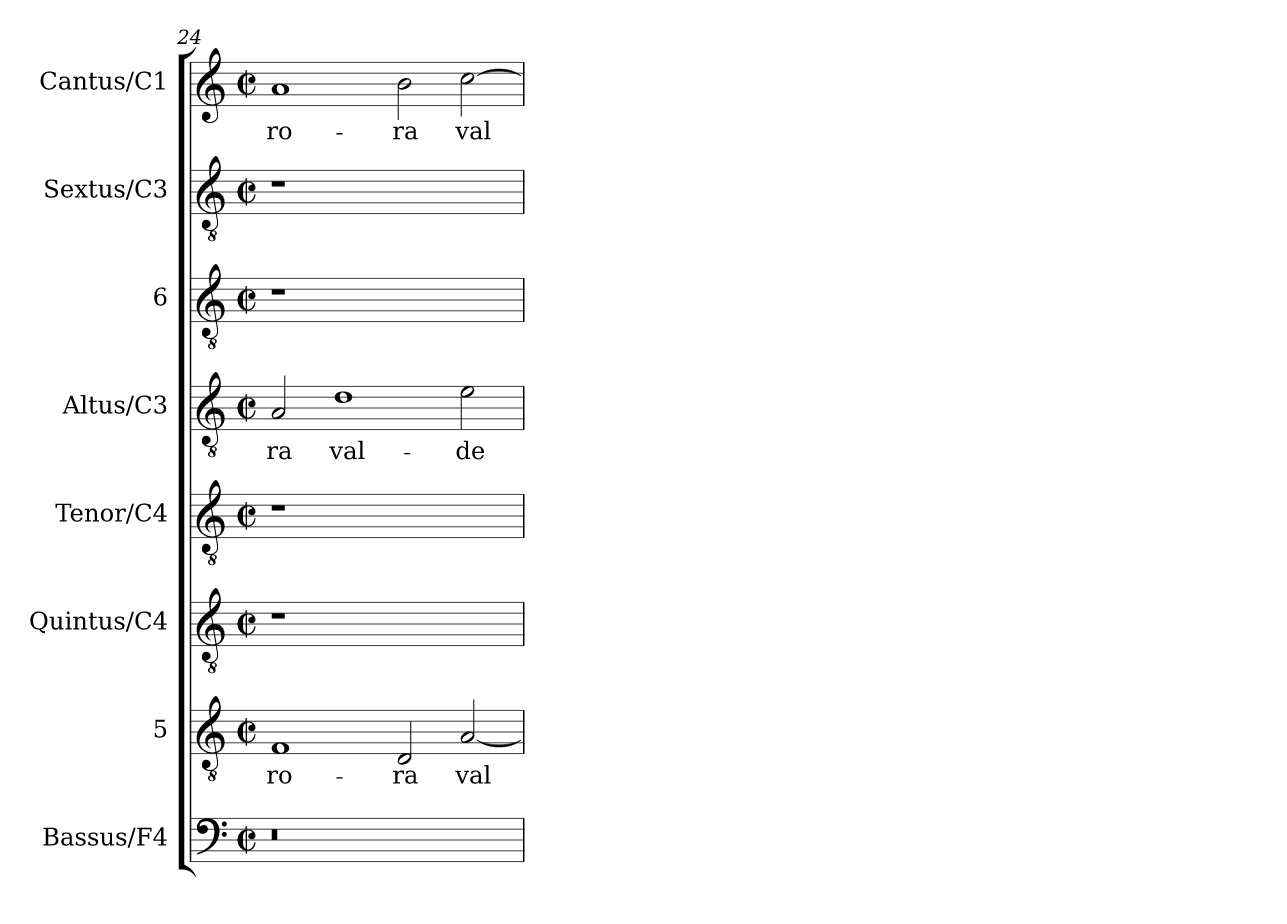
**kern	**kern	**text	**kern	**kern	**kern	**text	**kern	**kern	**kern	**text
*part8	*part7	*part7	*part6	*part5	*part4	*part4	*part3	*part2	*part1	*part1
*staff8	*staff7	*staff7	*staff6	*staff5	*staff4	*staff4	*staff3	*staff2	*staff1	*staff1
*I"Bassus/F4	*I"5	*	*I"Quintus/C4	*I"Tenor/C4	*I"Altus/C3	*	*I"6	*I"Sextus/C3	*I"Cantus/C1	*
*I'B	*	*	*	*I'T	*I'A	*	*	*	*I'C	*
*clefF4	*clefGv2	*	*clefGv2	*clefGv2	*clefGv2	*	*clefGv2	*clefGv2	*clefG2	*
*k[]	*k[]	*	*k[]	*k[]	*k[]	*	*k[]	*k[]	*k[]	*
*C:	*C:	*	*C:	*C:	*C:	*	*C:	*C:	*C:	*
*M2/2	*M2/2	*	*M2/2	*M2/2	*M2/2	*	*M2/2	*M2/2	*M2/2	*
*met(c|)	*met(c|)	*	*met(c|)	*met(c|)	*met(c|)	*	*met(c|)	*met(c|)	*met(c|)	*
=24	=24	=24	=24	=24	=24	=24	=24	=24	=24	=24
!	!	!LO:LY:b:cj	!	!	!	!LO:LY:b:cj	!	!	!	!LO:LY:b:cj
0r	1F	-ro-	1r	1r	2A/	-ra	1r	1r	1a	-ro-
!	!	!	!	!	!	!LO:LY:b:cj	!	!	!	!
.	.	.	.	.	1d	val-	.	.	.	.
!	!	!LO:LY:b:cj	!	!	!	!	!	!	!	!LO:LY:b:cj
.	2D/	-ra	1ryy	1ryy	.	.	1ryy	1ryy	2b\	-ra
!	!	!LO:LY:b:cj	!	!	!	!LO:LY:b:cj	!	!	!	!LO:LY:b:cj
.	[<2A/	val-	.	.	2e\	-de	.	.	[>2cc\	val-
=	=	=	=	=	=	=	=	=	=	=
*-	*-	*-	*-	*-	*-	*-	*-	*-	*-	*-
